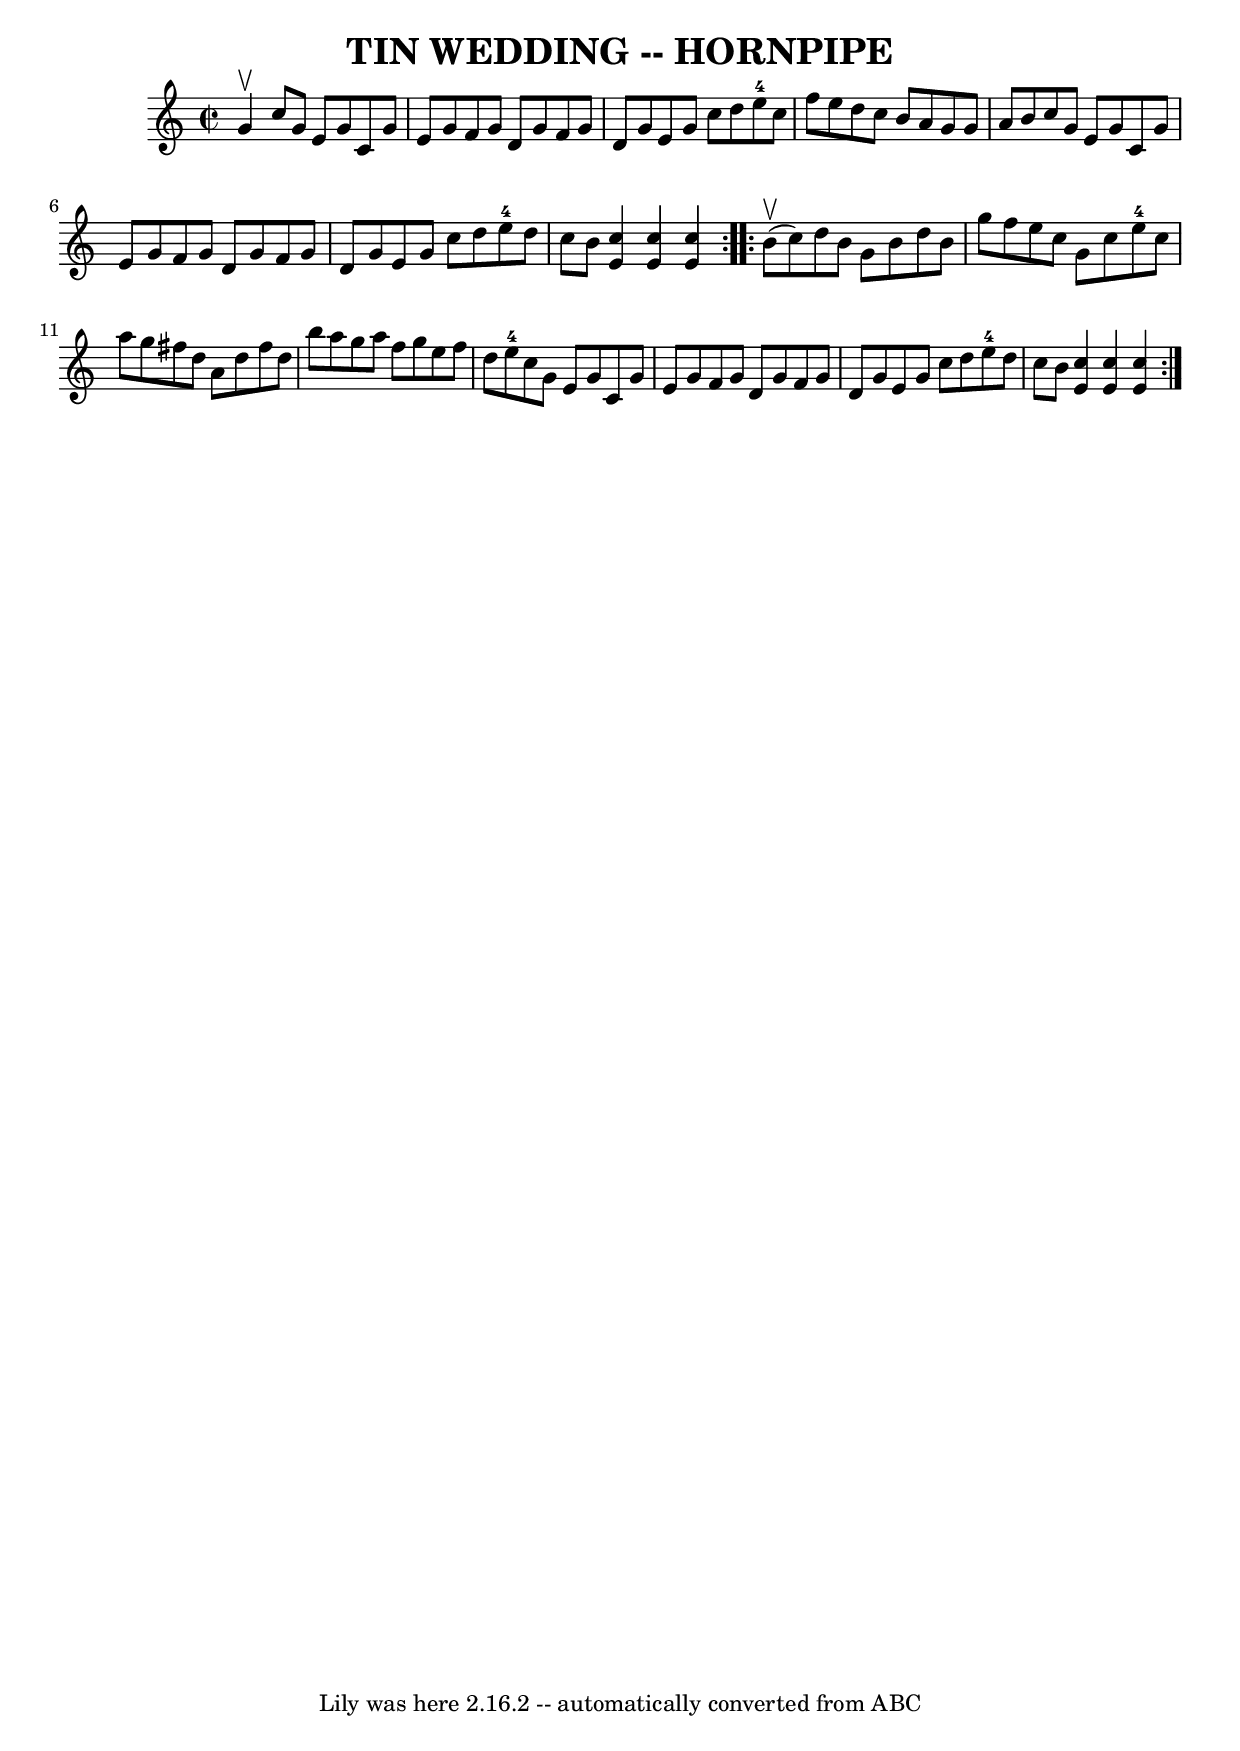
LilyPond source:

\version "2.16.2"
\include "Mammoth.ily"
\header {
  %% book = "Ryan's Mammoth Collection of Fiddle Tunes"
  crossRefNumber = "1"
  footnotes = ""
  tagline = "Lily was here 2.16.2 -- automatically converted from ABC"
  title = "TIN WEDDING -- HORNPIPE"

}
voicedefault =  {



  \repeat volta 2 {

    \override Staff.TimeSignature #'style = #'C
    \time 2/2 
    \key c \major
 g'4^\upbow       |
    c''8 g'8 e'8    
    g'8 c'8 g'8 e'8 g'8    |
    f'8 g'8 d'8 g'8 f'8   
    g'8 d'8 g'8    |
    e'8 g'8 c''8 d''8 e''8-4   
    c''8 f''8 e''8    |
    d''8 c''8 b'8 a'8 g'8 g'8    
    a'8 b'8    |
    |
    c''8 g'8 e'8 g'8 c'8 g'8   
    e'8 g'8    |
    f'8 g'8 d'8 g'8 f'8 g'8 d'8 g'8  
    |
    e'8 g'8 c''8 d''8 e''8-4 d''8 c''8 b'8    
    |
    << c''4 e'4   >> << c''4 e'4   >> << c''4 e'4   >>   
  }  
  
  \repeat volta 2 {
    b'8 (^\upbow c''8)       |
    d''8 b'8   
    g'8 b'8 d''8 b'8 g''8 f''8    |
    e''8 c''8 g'8    
    c''8 e''8-4 c''8 a''8 g''8    |
    fis''8 d''8 a'8  
    d''8 fis''8 d''8 b''8 a''8    |
    g''8 a''8 f''8    
    g''8 e''8 f''8 d''8 e''8-4   |
    |
    c''8 g'8 
    e'8 g'8 c'8 g'8 e'8 g'8    |
    f'8 g'8 d'8    
    g'8 f'8 g'8 d'8 g'8    |
    e'8 g'8 c''8 d''8      
    e''8-4 d''8 c''8 b'8    |
    << c''4 e'4   >> << c''4    
			e'4   >> << c''4 e'4   >>   
  }   

}

\score{
  <<

    \context Staff="default"
    {
      \voicedefault 
      
    }

  >>
  \layout {
    
  }
  \midi {
  }

}
